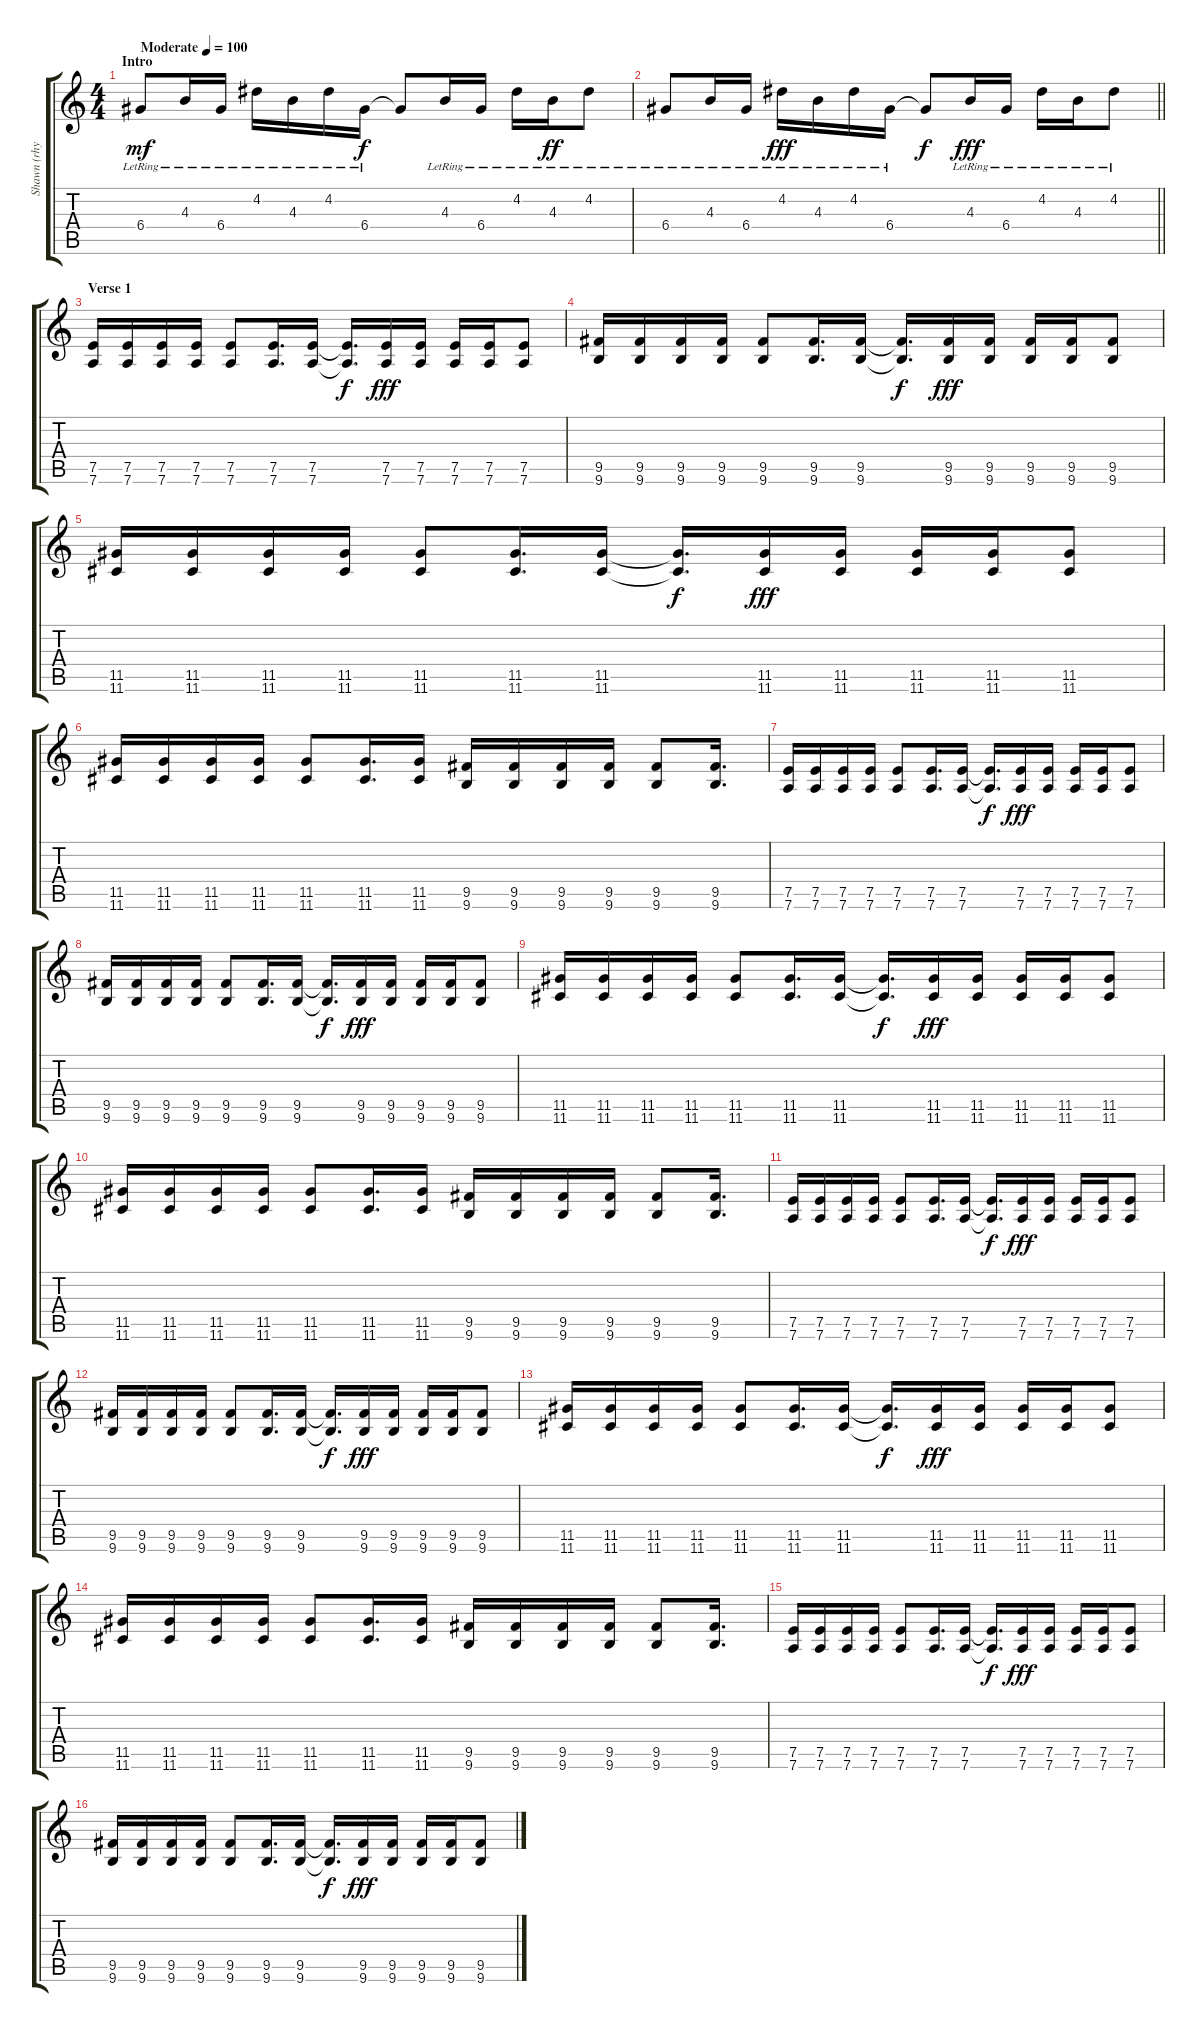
\track ("Shawn (rhythm)" "Shawn (rhy") {instrument overdrivenguitar}
\staff {score tabs}
\tuning (E4 B3 G3 D3 A2 D2) {hide}
\ts (4 4)
\section ("" "Intro")
\tempo (100 "Moderate")
\clef g2
\ks c
6.4{lr}.8{dy mf volume 13 instrument overdrivenguitar} 4.3{lr}.16 6.4{lr}.16 4.2{lr}.16 4.3{lr}.16 4.2{lr}.16 6.4{lr}.16{dy f} 6.4{t}.8 4.3{lr}.16 6.4{lr}.16 4.2{lr}.16 4.3{lr}.16{dy ff} 4.2{lr}.8 |
\barLineRight lightlight
6.4{lr}.8 4.3{lr}.16 6.4{lr}.16 4.2{lr}.16{dy fff} 4.3{lr}.16 4.2{lr}.16 6.4{lr}.16 6.4{t}.8{dy f} 4.3{lr}.16{dy fff} 6.4{lr}.16 4.2{lr}.16 4.3{lr}.16 4.2{lr}.8 |
\section ("" "Verse 1")
(7.5 7.6).16 (7.5 7.6).16 (7.5 7.6).16 (7.5 7.6).16 (7.5 7.6).8 (7.5 7.6).16{d} (7.5 7.6).16 (7.5{t} 7.6{t}).16{d dy f} (7.5 7.6).16{dy fff} (7.5 7.6).16 (7.5 7.6).16 (7.5 7.6).16 (7.5 7.6).8 |
(9.5 9.6).16 (9.5 9.6).16 (9.5 9.6).16 (9.5 9.6).16 (9.5 9.6).8 (9.5 9.6).16{d} (9.5 9.6).16 (9.5{t} 9.6{t}).16{d dy f} (9.5 9.6).16{dy fff} (9.5 9.6).16 (9.5 9.6).16 (9.5 9.6).16 (9.5 9.6).8 |
(11.5 11.6).16 (11.5 11.6).16 (11.5 11.6).16 (11.5 11.6).16 (11.5 11.6).8 (11.5 11.6).16{d} (11.5 11.6).16 (11.5{t} 11.6{t}).16{d dy f} (11.5 11.6).16{dy fff} (11.5 11.6).16 (11.5 11.6).16 (11.5 11.6).16 (11.5 11.6).8 |
(11.5 11.6).16 (11.5 11.6).16 (11.5 11.6).16 (11.5 11.6).16 (11.5 11.6).8 (11.5 11.6).16{d} (11.5 11.6).16 (9.5 9.6).16 (9.5 9.6).16 (9.5 9.6).16 (9.5 9.6).16 (9.5 9.6).8 (9.5 9.6).16{d} |
(7.5 7.6).16 (7.5 7.6).16 (7.5 7.6).16 (7.5 7.6).16 (7.5 7.6).8 (7.5 7.6).16{d} (7.5 7.6).16 (7.5{t} 7.6{t}).16{d dy f} (7.5 7.6).16{dy fff} (7.5 7.6).16 (7.5 7.6).16 (7.5 7.6).16 (7.5 7.6).8 |
(9.5 9.6).16 (9.5 9.6).16 (9.5 9.6).16 (9.5 9.6).16 (9.5 9.6).8 (9.5 9.6).16{d} (9.5 9.6).16 (9.5{t} 9.6{t}).16{d dy f} (9.5 9.6).16{dy fff} (9.5 9.6).16 (9.5 9.6).16 (9.5 9.6).16 (9.5 9.6).8 |
(11.5 11.6).16 (11.5 11.6).16 (11.5 11.6).16 (11.5 11.6).16 (11.5 11.6).8 (11.5 11.6).16{d} (11.5 11.6).16 (11.5{t} 11.6{t}).16{d dy f} (11.5 11.6).16{dy fff} (11.5 11.6).16 (11.5 11.6).16 (11.5 11.6).16 (11.5 11.6).8 |
(11.5 11.6).16 (11.5 11.6).16 (11.5 11.6).16 (11.5 11.6).16 (11.5 11.6).8 (11.5 11.6).16{d} (11.5 11.6).16 (9.5 9.6).16 (9.5 9.6).16 (9.5 9.6).16 (9.5 9.6).16 (9.5 9.6).8 (9.5 9.6).16{d} |
(7.5 7.6).16 (7.5 7.6).16 (7.5 7.6).16 (7.5 7.6).16 (7.5 7.6).8 (7.5 7.6).16{d} (7.5 7.6).16 (7.5{t} 7.6{t}).16{d dy f} (7.5 7.6).16{dy fff} (7.5 7.6).16 (7.5 7.6).16 (7.5 7.6).16 (7.5 7.6).8 |
(9.5 9.6).16 (9.5 9.6).16 (9.5 9.6).16 (9.5 9.6).16 (9.5 9.6).8 (9.5 9.6).16{d} (9.5 9.6).16 (9.5{t} 9.6{t}).16{d dy f} (9.5 9.6).16{dy fff} (9.5 9.6).16 (9.5 9.6).16 (9.5 9.6).16 (9.5 9.6).8 |
(11.5 11.6).16 (11.5 11.6).16 (11.5 11.6).16 (11.5 11.6).16 (11.5 11.6).8 (11.5 11.6).16{d} (11.5 11.6).16 (11.5{t} 11.6{t}).16{d dy f} (11.5 11.6).16{dy fff} (11.5 11.6).16 (11.5 11.6).16 (11.5 11.6).16 (11.5 11.6).8 |
(11.5 11.6).16 (11.5 11.6).16 (11.5 11.6).16 (11.5 11.6).16 (11.5 11.6).8 (11.5 11.6).16{d} (11.5 11.6).16 (9.5 9.6).16 (9.5 9.6).16 (9.5 9.6).16 (9.5 9.6).16 (9.5 9.6).8 (9.5 9.6).16{d} |
(7.5 7.6).16 (7.5 7.6).16 (7.5 7.6).16 (7.5 7.6).16 (7.5 7.6).8 (7.5 7.6).16{d} (7.5 7.6).16 (7.5{t} 7.6{t}).16{d dy f} (7.5 7.6).16{dy fff} (7.5 7.6).16 (7.5 7.6).16 (7.5 7.6).16 (7.5 7.6).8 |
(9.5 9.6).16 (9.5 9.6).16 (9.5 9.6).16 (9.5 9.6).16 (9.5 9.6).8 (9.5 9.6).16{d} (9.5 9.6).16 (9.5{t} 9.6{t}).16{d dy f} (9.5 9.6).16{dy fff} (9.5 9.6).16 (9.5 9.6).16 (9.5 9.6).16 (9.5 9.6).8
